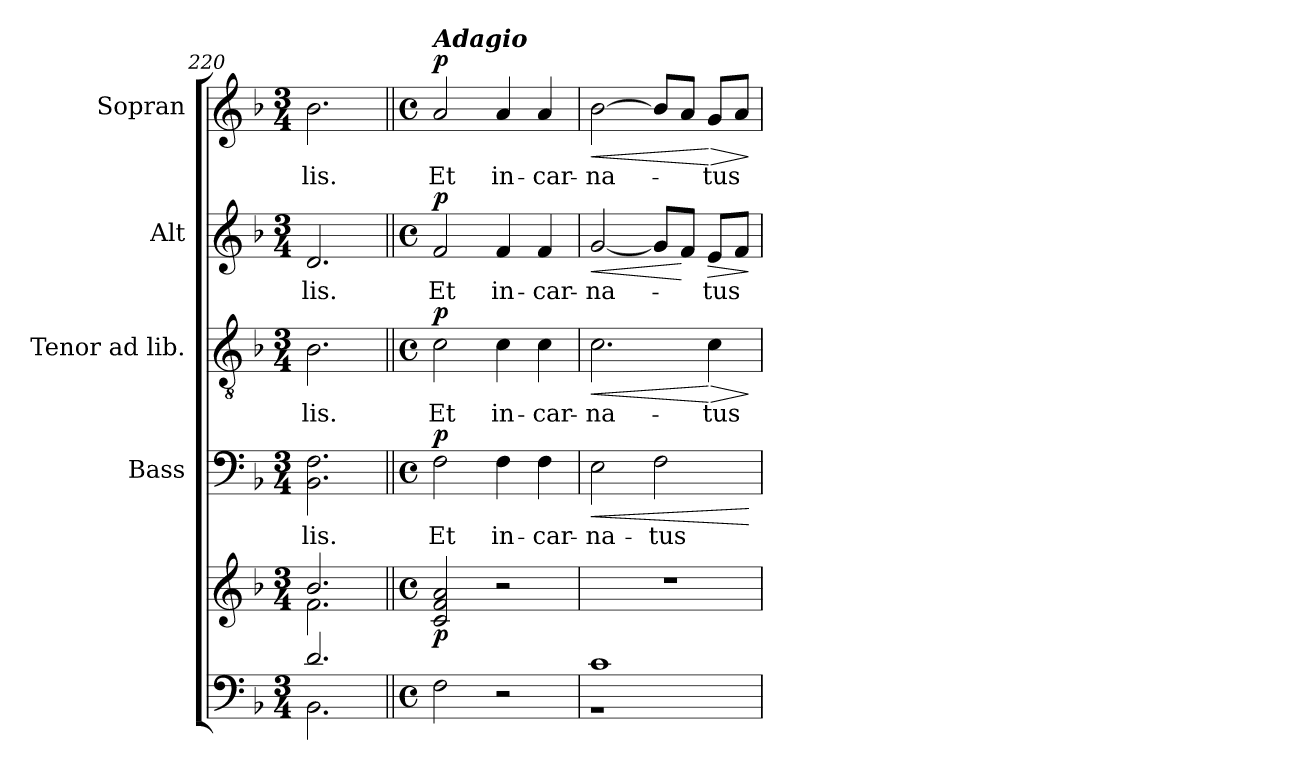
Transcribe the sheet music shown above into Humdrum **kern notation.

**kern	**kern	**dynam	**kern	**text	**dynam	**kern	**text	**dynam	**kern	**text	**dynam	**kern	**text	**dynam
*part5	*part5	*part5	*part4	*part4	*part4	*part3	*part3	*part3	*part2	*part2	*part2	*part1	*part1	*part1
*staff6	*staff5	*staff5/6	*staff4	*staff4	*staff4	*staff3	*staff3	*staff3	*staff2	*staff2	*staff2	*staff1	*staff1	*staff1
*	*	*	*I"Bass	*	*	*I"Tenor ad lib.	*	*	*I"Alt	*	*	*I"Sopran	*	*
*	*	*	*I'B.	*	*	*I'T.	*	*	*I'A.	*	*	*I'S.	*	*
*clefF4	*clefG2	*	*clefF4	*	*	*clefGv2	*	*	*clefG2	*	*	*clefG2	*	*
*k[b-]	*k[b-]	*	*k[b-]	*	*	*k[b-]	*	*	*k[b-]	*	*	*k[b-]	*	*
*F:	*F:	*	*F:	*	*	*F:	*	*	*F:	*	*	*F:	*	*
*M3/4	*M3/4	*	*M3/4	*	*	*M3/4	*	*	*M3/4	*	*	*M3/4	*	*
=220	=220	=220	=220	=220	=220	=220	=220	=220	=220	=220	=220	=220	=220	=220
*^	*^	*	*	*	*	*	*	*	*	*	*	*	*	*
!	!	!	!	!	!	!LO:LY:b	!	!	!LO:LY:b	!	!	!LO:LY:b	!	!	!LO:LY:b	!
2.d/	2.BB-\	2.b-/	2.f\	.	2.BB-\ 2.F\	-lis.	.	2.B-\	-lis.	.	2.d/	-lis.	.	2.b-\	-lis.	.
*v	*v	*	*	*	*	*	*	*	*	*	*	*	*	*	*	*
*	*v	*v	*	*	*	*	*	*	*	*	*	*	*	*	*
!!LO:PB:g=z
=221||	=221||	=221||	=221||	=221||	=221||	=221||	=221||	=221||	=221||	=221||	=221||	=221||	=221||	=221||
*M4/4	*M4/4	*	*M4/4	*	*	*M4/4	*	*	*M4/4	*	*	*M4/4	*	*
*met(c)	*met(c)	*	*met(c)	*	*	*met(c)	*	*	*met(c)	*	*	*met(c)	*	*
*^	*^	*	*	*	*	*	*	*	*	*	*	*	*	*
!	!	!	!	!	!	!	!	!	!	!	!	!	!	!LO:TX:a:Bi:t=Adagio	!	!
!	!	!	!	!LO:DY:b	!	!LO:LY:b	!LO:DY:a	!	!LO:LY:b	!LO:DY:a	!	!LO:LY:b	!LO:DY:a	!	!LO:LY:b	!LO:DY:a
*v	*v	*	*	*	*	*	*	*	*	*	*	*	*	*	*	*
*	*v	*v	*	*	*	*	*	*	*	*	*	*	*	*	*
2F\	2c/ 2f/ 2a/	p	2F\	Et	p	2c\	Et	p	2f/	Et	p	2a/	Et	p
!	!	!	!	!LO:LY:b	!	!	!LO:LY:b	!	!	!LO:LY:b	!	!	!LO:LY:b	!
2r	2r	.	4F\	in-	.	4c\	in-	.	4f/	in-	.	4a/	in-	.
!	!	!	!	!LO:LY:b	!	!	!LO:LY:b	!	!	!LO:LY:b	!	!	!LO:LY:b	!
.	.	.	4F\	-car-	.	4c\	-car-	.	4f/	-car-	.	4a/	-car-	.
=222	=222	=222	=222	=222	=222	=222	=222	=222	=222	=222	=222	=222	=222	=222
*^	*	*	*	*	*	*	*	*	*	*	*	*	*	*
!	!	!	!	!	!LO:LY:b	!LO:HP:b	!	!LO:LY:b	!LO:HP:b	!	!LO:LY:b	!LO:HP:b	!	!LO:LY:b	!LO:HP:b
1c	1r	1r	.	2E\	-na-	<	2.c\	-na-	<	[2g/	-na-	<	[2b-\	-na-	<
!	!	!	!	!	!LO:LY:b	!	!	!	!	!	!	!	!	!	!
.	.	.	.	2F\	-tus	.	.	.	.	8g/L]	.	.	8b-/L]	.	.
.	.	.	.	.	.	.	.	.	.	8f/J	.	[	8a/J	.	.
!	!	!	!	!	!	!	!	!LO:LY:b	!LO:HP:n=1:b	!	!LO:LY:b	!LO:HP:b	!	!LO:LY:b	!LO:HP:n=1:b
.	.	.	.	.	.	.	4c\	-tus	[ >	8e/L	-tus	>	8g/L	-tus	[ >
.	.	.	.	.	.	.	.	.	.	8f/J	.	.	8a/J	.	.
*v	*v	*	*	*	*	*	*	*	*	*	*	*	*	*	*
.	.	.	.	.	[	.	.	]	.	.	]	.	.	]
=	=	=	=	=	=	=	=	=	=	=	=	=	=	=
*-	*-	*-	*-	*-	*-	*-	*-	*-	*-	*-	*-	*-	*-	*-
